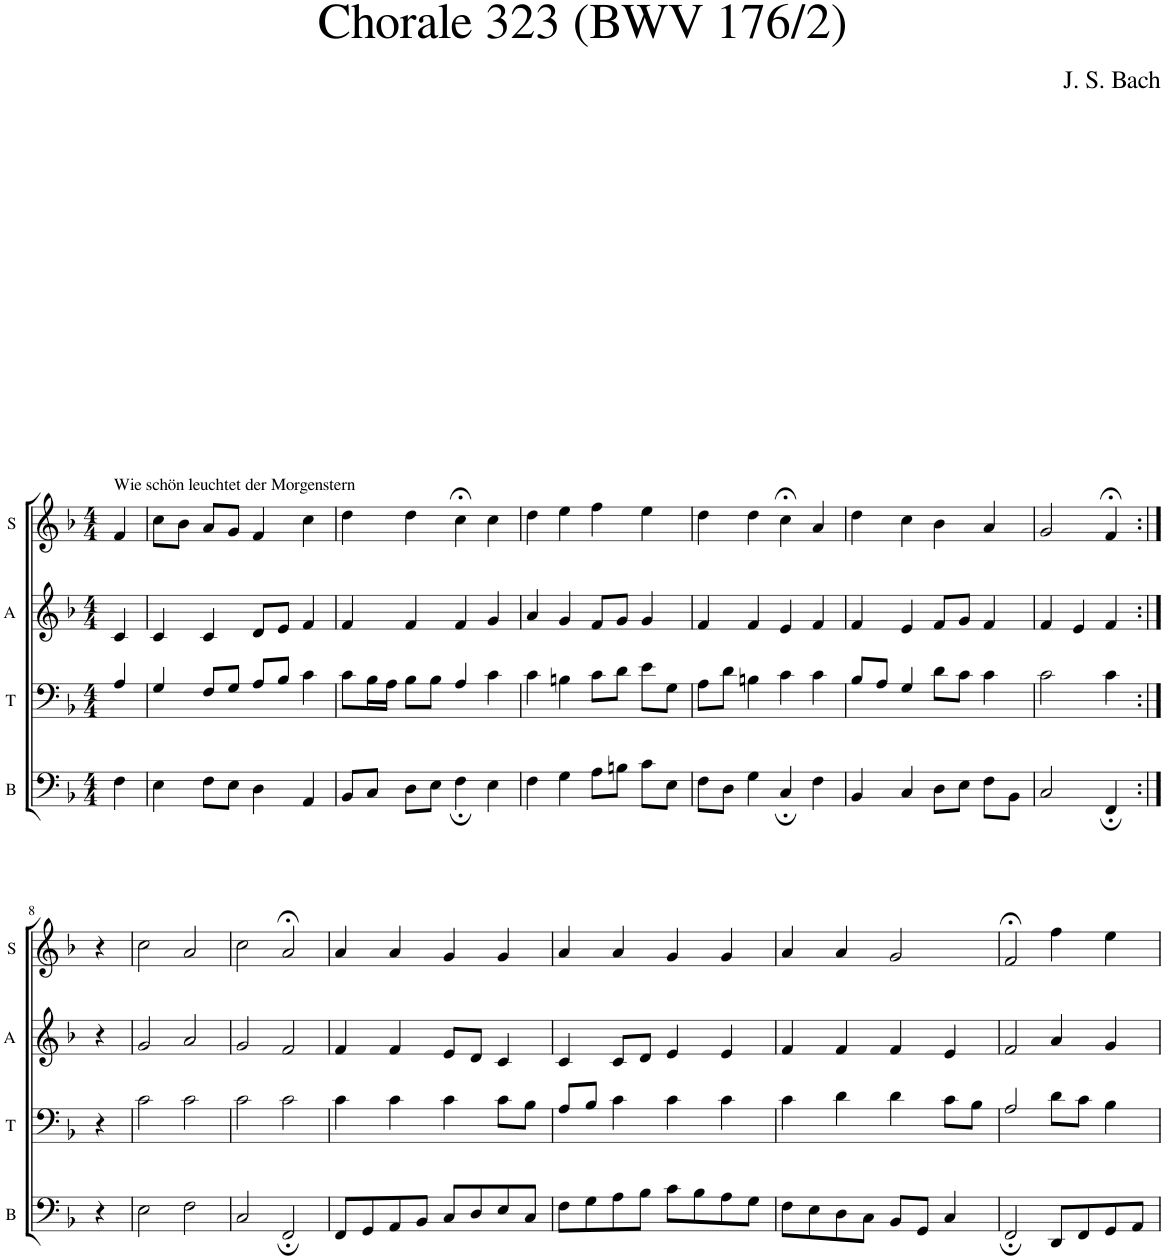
**kern	**kern	**kern	**kern
*part4	*part3	*part2	*part1
*staff4	*staff3	*staff2	*staff1
*I"B	*I"T	*I"A	*I"S
*I'B	*I'T	*I'A	*I'S
*clefF4	*clefF4	*clefG2	*clefG2
*k[b-]	*k[b-]	*k[b-]	*k[b-]
*M4/4	*M4/4	*M4/4	*M4/4
=1	=1	=1	=1
!	!	!	!LO:TX:a:t=Wie schön leuchtet der Morgenstern
4F\	4A/	4c/	4f/
=2	=2	=2	=2
4E\	4G/	4c/	8cc\L
.	.	.	8b-\J
8F\L	8F/L	4c/	8a/L
8E\J	8G/J	.	8g/J
4D\	8A/L	8d/L	4f/
.	8B-/J	8e/J	.
4AA/	4c\	4f/	4cc\
=3	=3	=3	=3
8BB-/L	8c\L	4f/	4dd\
8C/J	16B-\L	.	.
.	16A\JJ	.	.
8D\L	8B-\L	4f/	4dd\
8E\J	8B-\J	.	.
4F;\	4A/	4f/	4cc;<\
4E\	4c\	4g/	4cc\
=4	=4	=4	=4
4F\	4c\	4a/	4dd\
4G\	4Bn\	4g/	4ee\
8A\L	8c\L	8f/L	4ff\
8Bn\J	8d\J	8g/J	.
8c\L	8e\L	4g/	4ee\
8E\J	8G\J	.	.
=5	=5	=5	=5
8F\L	8A\L	4f/	4dd\
8D\J	8d\J	.	.
4G\	4Bn\	4f/	4dd\
4C;/	4c\	4e/	4cc;<\
4F\	4c\	4f/	4a/
=6	=6	=6	=6
4BB-/	8B-/L	4f/	4dd\
.	8A/J	.	.
4C/	4G/	4e/	4cc\
8D\L	8d\L	8f/L	4b-\
8E\J	8c\J	8g/J	.
8F\L	4c\	4f/	4a/
8BB-\J	.	.	.
=7	=7	=7	=7
2C/	2c\	4f/	2g/
.	.	4e/	.
4FF;/	4c\	4f/	4f;</
!!LO:LB:g=z
=8:|!	=8:|!	=8:|!	=8:|!
4r	4r	4r	4r
=9	=9	=9	=9
2E\	2c\	2g/	2cc\
2F\	2c\	2a/	2a/
=10	=10	=10	=10
2C/	2c\	2g/	2cc\
2FF;/	2c\	2f/	2a;</
=11	=11	=11	=11
8FF/L	4c\	4f/	4a/
8GG/	.	.	.
8AA/	4c\	4f/	4a/
8BB-/J	.	.	.
8C/L	4c\	8e/L	4g/
8D/	.	8d/J	.
8E/	8c\L	4c/	4g/
8C/J	8B-\J	.	.
=12	=12	=12	=12
8F\L	8A/L	4c/	4a/
8G\	8B-/J	.	.
8A\	4c\	8c/L	4a/
8B-\J	.	8d/J	.
8c\L	4c\	4e/	4g/
8B-\	.	.	.
8A\	4c\	4e/	4g/
8G\J	.	.	.
=13	=13	=13	=13
8F\L	4c\	4f/	4a/
8E\	.	.	.
8D\	4d\	4f/	4a/
8C\J	.	.	.
8BB-/L	4d\	4f/	2g/
8GG/J	.	.	.
4C/	8c\L	4e/	.
.	8B-\J	.	.
=14	=14	=14	=14
2FF;/	2A/	2f/	2f;</
8DD/L	8d\L	4a/	4ff\
8FF/	8c\J	.	.
8GG/	4B-\	4g/	4ee\
8AA/J	.	.	.
=	=	=	=
*-	*-	*-	*-
